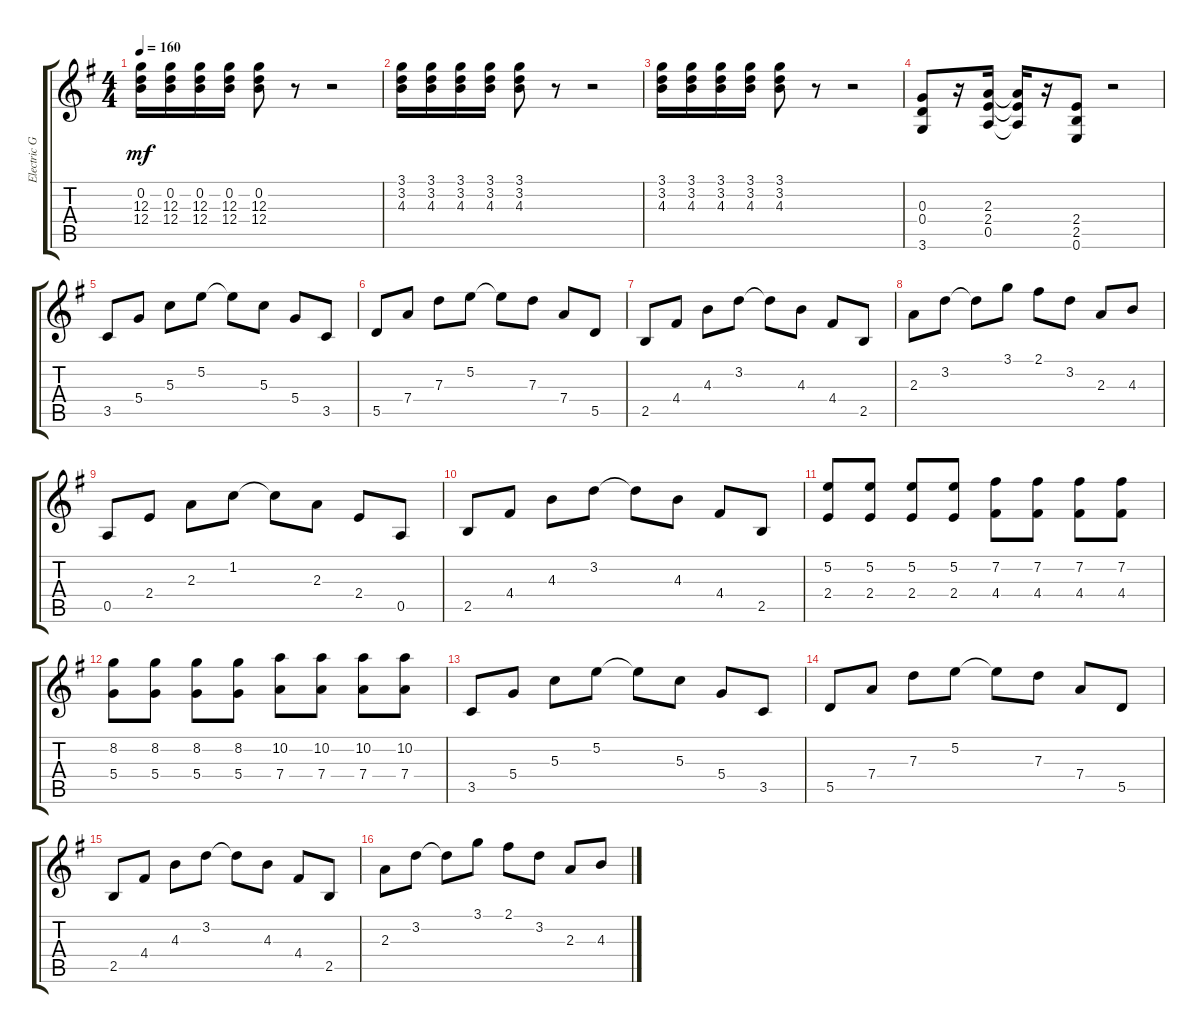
\track ("Electric Guitar" "Electric G") {instrument distortionguitar}
\staff {score tabs}
\tuning (E4 B3 G3 D3 A2 E2) {hide}
\ts (4 4)
\tempo 160
\clef g2
\ks g
(0.2 12.3 12.4).16{dy mf} (0.2 12.3 12.4).16 (0.2 12.3 12.4).16 (0.2 12.3 12.4).16 (0.2 12.3 12.4).8 r.8 r.2 |
(3.1 3.2 4.3).16 (3.1 3.2 4.3).16 (3.1 3.2 4.3).16 (3.1 3.2 4.3).16 (3.1 3.2 4.3).8 r.8 r.2 |
(3.1 3.2 4.3).16 (3.1 3.2 4.3).16 (3.1 3.2 4.3).16 (3.1 3.2 4.3).16 (3.1 3.2 4.3).8 r.8 r.2 |
(0.3 0.4 3.6).8 r.16 (2.3 2.4 0.5).16 (2.3{t} 2.4{t} 0.5{t}).16 r.16 (2.4 2.5 0.6).8 r.2 |
3.5.8 5.4.8 5.3.8 5.2.8 5.2{t}.8 5.3.8 5.4.8 3.5.8 |
5.5.8 7.4.8 7.3.8 5.2.8 5.2{t}.8 7.3.8 7.4.8 5.5.8 |
2.5.8 4.4.8 4.3.8 3.2.8 3.2{t}.8 4.3.8 4.4.8 2.5.8 |
2.3.8 3.2.8 3.2{t}.8 3.1.8 2.1.8 3.2.8 2.3.8 4.3.8 |
0.5.8 2.4.8 2.3.8 1.2.8 1.2{t}.8 2.3.8 2.4.8 0.5.8 |
2.5.8 4.4.8 4.3.8 3.2.8 3.2{t}.8 4.3.8 4.4.8 2.5.8 |
(5.2 2.4).8 (5.2 2.4).8 (5.2 2.4).8 (5.2 2.4).8 (7.2 4.4).8 (7.2 4.4).8 (7.2 4.4).8 (7.2 4.4).8 |
(8.2 5.4).8 (8.2 5.4).8 (8.2 5.4).8 (8.2 5.4).8 (10.2 7.4).8 (10.2 7.4).8 (10.2 7.4).8 (10.2 7.4).8 |
3.5.8 5.4.8 5.3.8 5.2.8 5.2{t}.8 5.3.8 5.4.8 3.5.8 |
5.5.8 7.4.8 7.3.8 5.2.8 5.2{t}.8 7.3.8 7.4.8 5.5.8 |
2.5.8 4.4.8 4.3.8 3.2.8 3.2{t}.8 4.3.8 4.4.8 2.5.8 |
2.3.8 3.2.8 3.2{t}.8 3.1.8 2.1.8 3.2.8 2.3.8 4.3.8
